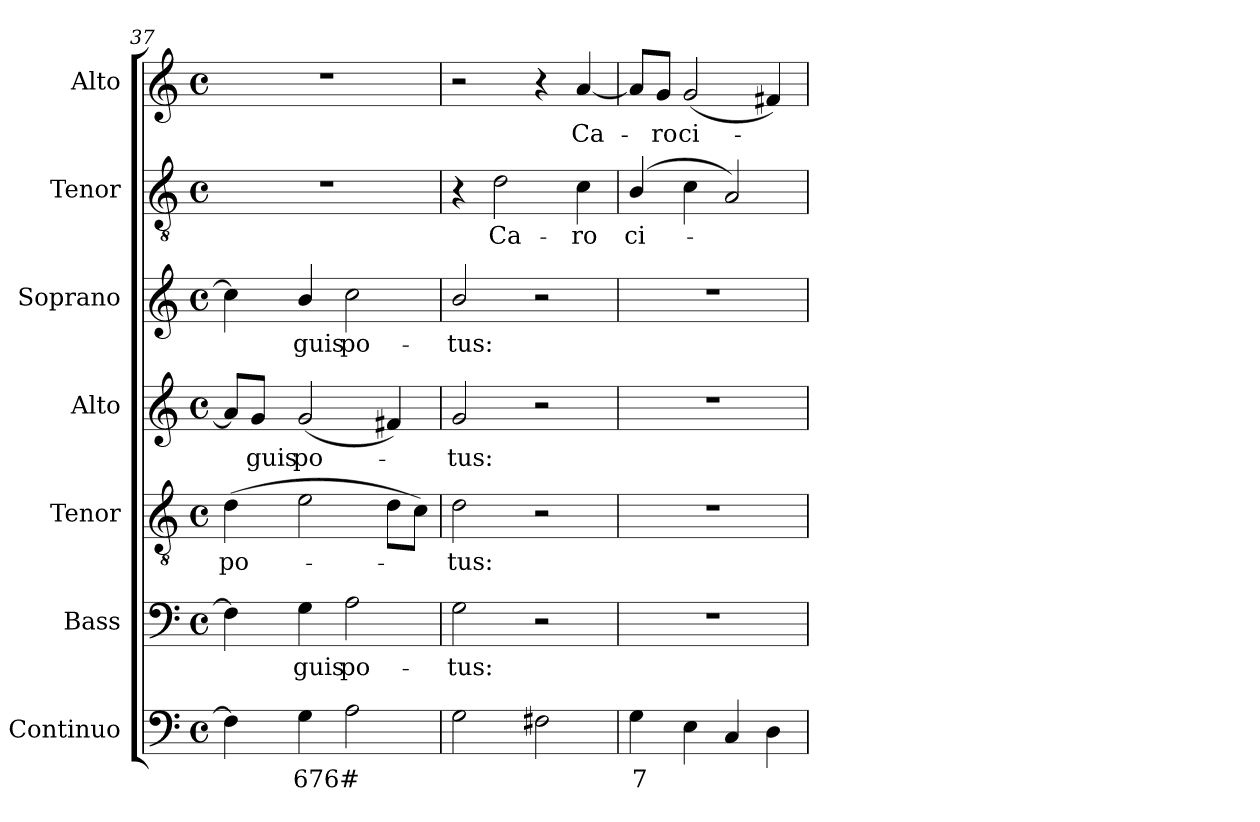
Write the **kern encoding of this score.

**kern	**text	**kern	**text	**kern	**text	**kern	**text	**kern	**text	**kern	**text	**kern	**text
*part7	*part7	*part6	*part6	*part5	*part5	*part4	*part4	*part3	*part3	*part2	*part2	*part1	*part1
*staff7	*staff7	*staff6	*staff6	*staff5	*staff5	*staff4	*staff4	*staff3	*staff3	*staff2	*staff2	*staff1	*staff1
*I"Continuo	*	*I"Bass	*	*I"Tenor	*	*I"Alto	*	*I"Soprano	*	*I"Tenor	*	*I"Alto	*
*I'Cont.	*	*I'B.	*	*I'T.	*	*I'A.	*	*I'S.	*	*I'T.	*	*I'A.	*
*clefF4	*	*clefF4	*	*clefGv2	*	*clefG2	*	*clefG2	*	*clefGv2	*	*clefG2	*
*	*	*	*	*ITrd7c12	*	*	*	*	*	*ITrd7c12	*	*	*
*k[]	*	*k[]	*	*k[]	*	*k[]	*	*k[]	*	*k[]	*	*k[]	*
*C:	*	*C:	*	*C:	*	*C:	*	*C:	*	*C:	*	*C:	*
*M4/4	*	*M4/4	*	*M4/4	*	*M4/4	*	*M4/4	*	*M4/4	*	*M4/4	*
*met(c)	*	*met(c)	*	*met(c)	*	*met(c)	*	*met(c)	*	*met(c)	*	*met(c)	*
=37	=37	=37	=37	=37	=37	=37	=37	=37	=37	=37	=37	=37	=37
!	!	!	!	!	!LO:LY:b:color=#000000	!	!	!	!	!	!	!	!
4Fi\]	.	4Fi\]	.	(4Di\	po-	8ai/L]	.	4cci\]	.	1r	.	1r	.
!	!	!	!	!	!	!	!LO:LY:b:color=#000000	!	!	!	!	!	!
.	.	.	.	.	.	8gi/J	-guis	.	.	.	.	.	.
!	!LO:LY:b:color=#000000	!	!	!	!	!	!	!	!	!	!	!	!
!	!	!	!LO:LY:b:color=#000000	!	!	!	!	!	!	!	!	!	!
!	!	!	!	!	!	!	!LO:LY:b:color=#000000	!	!	!	!	!	!
!	!	!	!	!	!	!	!	!	!LO:LY:b:color=#000000	!	!	!	!
4Gi\	67	4Gi\	-guis	2Ei\	.	(2gi/	po-	4bi/	-guis	.	.	.	.
!	!LO:LY:b:color=#000000	!	!	!	!	!	!	!	!	!	!	!	!
!	!	!	!LO:LY:b:color=#000000	!	!	!	!	!	!	!	!	!	!
!	!	!	!	!	!	!	!	!	!LO:LY:b:color=#000000	!	!	!	!
2Ai\	6#	2Ai\	po-	.	.	.	.	2cci\	po-	.	.	.	.
.	.	.	.	8Di\L	.	4f#Xi/)	.	.	.	.	.	.	.
.	.	.	.	8Ci\J)	.	.	.	.	.	.	.	.	.
!!LO:PB:g=z
=38	=38	=38	=38	=38	=38	=38	=38	=38	=38	=38	=38	=38	=38
!	!	!	!LO:LY:b:color=#000000	!	!	!	!	!	!	!	!	!	!
!	!	!	!	!	!LO:LY:b:color=#000000	!	!	!	!	!	!	!	!
!	!	!	!	!	!	!	!LO:LY:b:color=#000000	!	!	!	!	!	!
!	!	!	!	!	!	!	!	!	!LO:LY:b:color=#000000	!	!	!	!
2Gi\	.	2Gi\	-tus:	2Di\	-tus:	2gi/	-tus:	2bi/	-tus:	4r	.	2r	.
!	!	!	!	!	!	!	!	!	!	!	!LO:LY:b:color=#000000	!	!
.	.	.	.	.	.	.	.	.	.	2Di\	Ca-	.	.
2F#Xi\	.	2r	.	2r	.	2r	.	2r	.	.	.	4r	.
!	!	!	!	!	!	!	!	!	!	!	!LO:LY:b:color=#000000	!	!
!	!	!	!	!	!	!	!	!	!	!	!	!	!LO:LY:b:color=#000000
.	.	.	.	.	.	.	.	.	.	4Ci\	-ro	[<4ai/	Ca-
=39	=39	=39	=39	=39	=39	=39	=39	=39	=39	=39	=39	=39	=39
!	!LO:LY:b:color=#000000	!	!	!	!	!	!	!	!	!	!	!	!
!	!	!	!	!	!	!	!	!	!	!	!LO:LY:b:color=#000000	!	!
4Gi\	7	1r	.	1r	.	1r	.	1r	.	(4BBi/	ci-	8ai/L]	.
!	!	!	!	!	!	!	!	!	!	!	!	!	!LO:LY:b:color=#000000
.	.	.	.	.	.	.	.	.	.	.	.	8gi/J	-ro
!	!	!	!	!	!	!	!	!	!	!	!	!	!LO:LY:b:color=#000000
4Ei\	.	.	.	.	.	.	.	.	.	4Ci\	.	(2gi/	ci-
4Ci/	.	.	.	.	.	.	.	.	.	2AAi/)	.	.	.
4Di\	.	.	.	.	.	.	.	.	.	.	.	4f#Xi/)	.
=	=	=	=	=	=	=	=	=	=	=	=	=	=
*-	*-	*-	*-	*-	*-	*-	*-	*-	*-	*-	*-	*-	*-
